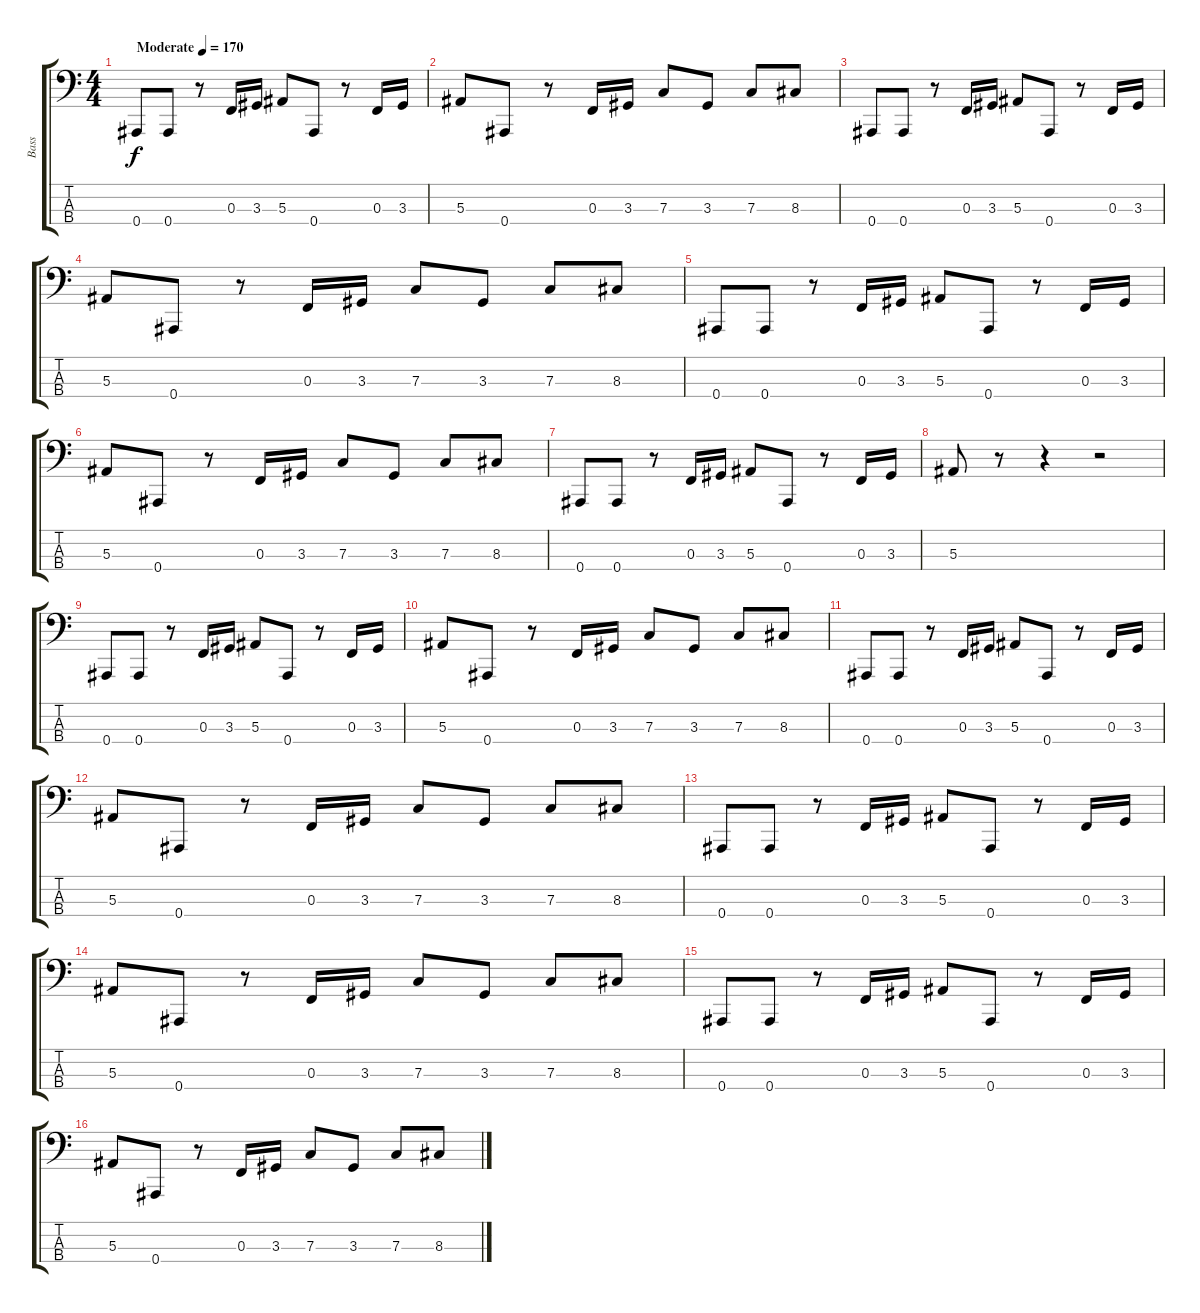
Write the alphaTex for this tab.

\track ("Bass" "Bass") {instrument electricbassfinger}
\staff {score tabs}
\tuning (Eb2 Bb1 F1 Bb0) {hide}
\ts (4 4)
\tempo (170 "Moderate")
\clef f4
\ks c
0.4.8{dy f volume 3 instrument electricbassfinger} 0.4.8{volume 8} r.8 0.3.16 3.3.16 5.3.8 0.4.8 r.8 0.3.16 3.3.16 |
5.3.8 0.4.8 r.8 0.3.16 3.3.16 7.3.8 3.3.8 7.3.8 8.3.8 |
0.4.8 0.4.8 r.8 0.3.16 3.3.16 5.3.8 0.4.8 r.8 0.3.16 3.3.16 |
5.3.8 0.4.8 r.8 0.3.16 3.3.16 7.3.8 3.3.8 7.3.8 8.3.8 |
0.4.8 0.4.8 r.8 0.3.16{volume 10} 3.3.16 5.3.8 0.4.8 r.8 0.3.16 3.3.16 |
5.3.8 0.4.8 r.8 0.3.16 3.3.16 7.3.8 3.3.8 7.3.8 8.3.8 |
0.4.8 0.4.8 r.8 0.3.16 3.3.16 5.3.8 0.4.8 r.8 0.3.16 3.3.16 |
5.3.8 r.8 r.4 r.2 |
0.4.8{volume 13} 0.4.8 r.8 0.3.16 3.3.16 5.3.8 0.4.8 r.8 0.3.16 3.3.16 |
5.3.8 0.4.8 r.8 0.3.16 3.3.16 7.3.8 3.3.8 7.3.8 8.3.8 |
0.4.8 0.4.8 r.8 0.3.16 3.3.16 5.3.8 0.4.8 r.8 0.3.16 3.3.16 |
5.3.8 0.4.8 r.8 0.3.16 3.3.16 7.3.8 3.3.8 7.3.8 8.3.8 |
0.4.8 0.4.8 r.8 0.3.16 3.3.16 5.3.8 0.4.8 r.8 0.3.16 3.3.16 |
5.3.8 0.4.8 r.8 0.3.16 3.3.16 7.3.8 3.3.8 7.3.8 8.3.8 |
0.4.8 0.4.8 r.8 0.3.16 3.3.16 5.3.8 0.4.8 r.8 0.3.16 3.3.16 |
5.3.8 0.4.8 r.8 0.3.16 3.3.16 7.3.8 3.3.8 7.3.8 8.3.8
